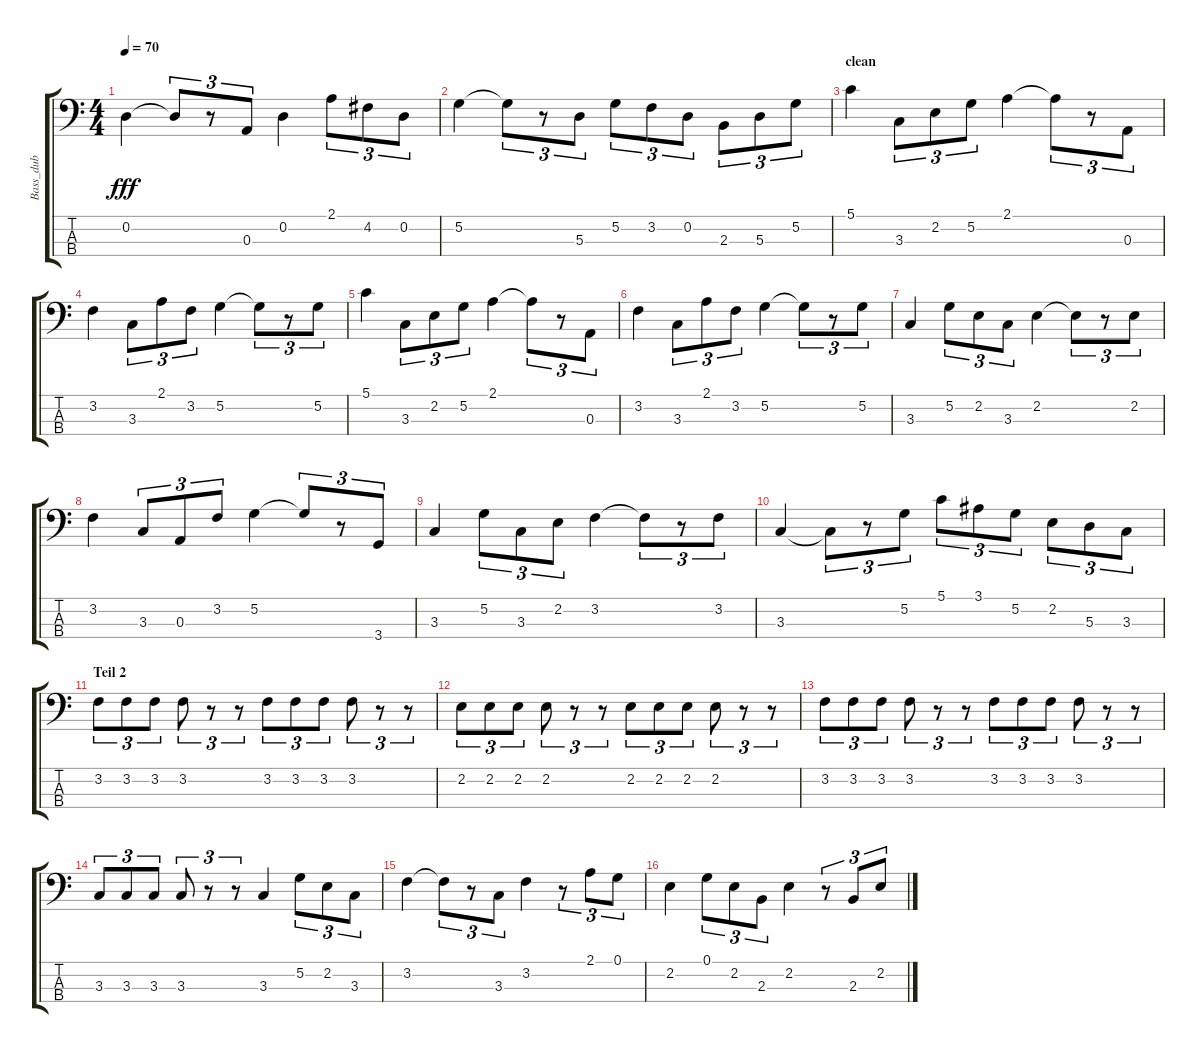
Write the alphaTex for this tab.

\track ("Bass_dub" "Bass_dub") {instrument electricguitarmuted}
\staff {score tabs}
\tuning (G2 D2 A1 E1) {hide}
\ts (4 4)
\tempo 70
\clef f4
\ks c
0.2.4{dy fff} 0.2{t}.8{tu (3 2)} r.8{tu (3 2)} 0.3.8{tu (3 2)} 0.2.4 2.1.8{tu (3 2)} 4.2.8{tu (3 2)} 0.2.8{tu (3 2)} |
5.2.4 5.2{t}.8{tu (3 2)} r.8{tu (3 2)} 5.3.8{tu (3 2)} 5.2.8{tu (3 2)} 3.2.8{tu (3 2)} 0.2.8{tu (3 2)} 2.3.8{tu (3 2)} 5.3.8{tu (3 2)} 5.2.8{tu (3 2)} |
\section ("" "clean")
5.1.4 3.3.8{tu (3 2)} 2.2.8{tu (3 2)} 5.2.8{tu (3 2)} 2.1.4 2.1{t}.8{tu (3 2)} r.8{tu (3 2)} 0.3.8{tu (3 2)} |
3.2.4 3.3.8{tu (3 2)} 2.1.8{tu (3 2)} 3.2.8{tu (3 2)} 5.2.4 5.2{t}.8{tu (3 2)} r.8{tu (3 2)} 5.2.8{tu (3 2)} |
5.1.4 3.3.8{tu (3 2)} 2.2.8{tu (3 2)} 5.2.8{tu (3 2)} 2.1.4 2.1{t}.8{tu (3 2)} r.8{tu (3 2)} 0.3.8{tu (3 2)} |
3.2.4 3.3.8{tu (3 2)} 2.1.8{tu (3 2)} 3.2.8{tu (3 2)} 5.2.4 5.2{t}.8{tu (3 2)} r.8{tu (3 2)} 5.2.8{tu (3 2)} |
3.3.4 5.2.8{tu (3 2)} 2.2.8{tu (3 2)} 3.3.8{tu (3 2)} 2.2.4 2.2{t}.8{tu (3 2)} r.8{tu (3 2)} 2.2.8{tu (3 2)} |
3.2.4 3.3.8{tu (3 2)} 0.3.8{tu (3 2)} 3.2.8{tu (3 2)} 5.2.4 5.2{t}.8{tu (3 2)} r.8{tu (3 2)} 3.4.8{tu (3 2)} |
3.3.4 5.2.8{tu (3 2)} 3.3.8{tu (3 2)} 2.2.8{tu (3 2)} 3.2.4 3.2{t}.8{tu (3 2)} r.8{tu (3 2)} 3.2.8{tu (3 2)} |
3.3.4 3.3{t}.8{tu (3 2)} r.8{tu (3 2)} 5.2.8{tu (3 2)} 5.1.8{tu (3 2)} 3.1.8{tu (3 2)} 5.2.8{tu (3 2)} 2.2.8{tu (3 2)} 5.3.8{tu (3 2)} 3.3.8{tu (3 2)} |
\section ("" "Teil 2")
3.2.8{tu (3 2)} 3.2.8{tu (3 2)} 3.2.8{tu (3 2)} 3.2.8{tu (3 2)} r.8{tu (3 2)} r.8{tu (3 2)} 3.2.8{tu (3 2)} 3.2.8{tu (3 2)} 3.2.8{tu (3 2)} 3.2.8{tu (3 2)} r.8{tu (3 2)} r.8{tu (3 2)} |
2.2.8{tu (3 2)} 2.2.8{tu (3 2)} 2.2.8{tu (3 2)} 2.2.8{tu (3 2)} r.8{tu (3 2)} r.8{tu (3 2)} 2.2.8{tu (3 2)} 2.2.8{tu (3 2)} 2.2.8{tu (3 2)} 2.2.8{tu (3 2)} r.8{tu (3 2)} r.8{tu (3 2)} |
3.2.8{tu (3 2)} 3.2.8{tu (3 2)} 3.2.8{tu (3 2)} 3.2.8{tu (3 2)} r.8{tu (3 2)} r.8{tu (3 2)} 3.2.8{tu (3 2)} 3.2.8{tu (3 2)} 3.2.8{tu (3 2)} 3.2.8{tu (3 2)} r.8{tu (3 2)} r.8{tu (3 2)} |
3.3.8{tu (3 2)} 3.3.8{tu (3 2)} 3.3.8{tu (3 2)} 3.3.8{tu (3 2)} r.8{tu (3 2)} r.8{tu (3 2)} 3.3.4 5.2.8{tu (3 2)} 2.2.8{tu (3 2)} 3.3.8{tu (3 2)} |
3.2.4 3.2{t}.8{tu (3 2)} r.8{tu (3 2)} 3.3.8{tu (3 2)} 3.2.4 r.8{tu (3 2)} 2.1.8{tu (3 2)} 0.1.8{tu (3 2)} |
2.2.4 0.1.8{tu (3 2)} 2.2.8{tu (3 2)} 2.3.8{tu (3 2)} 2.2.4 r.8{tu (3 2)} 2.3.8{tu (3 2)} 2.2.8{tu (3 2)}
